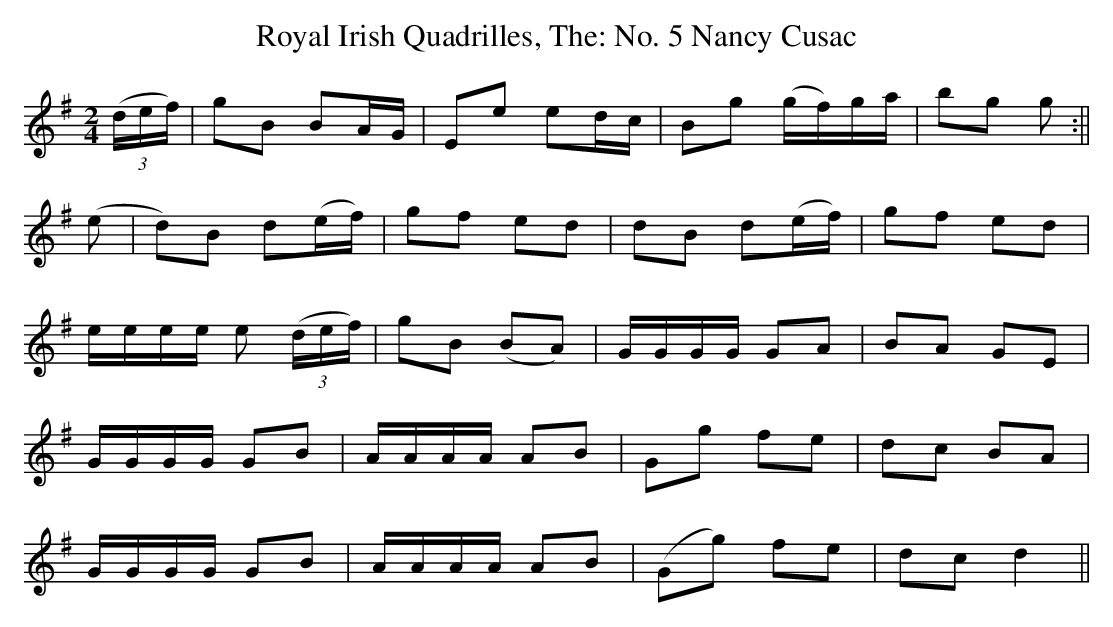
X:1
T:Royal Irish Quadrilles, The: No. 5 Nancy Cusac
M:2/4
L:1/8
K:G
((3d/e/f/)|gB BA/G/|Ee ed/c/|Bg (g/f/)g/a/|bg g:||
(e|d)B d(e/f/)|gf ed|dB d(e/f/)|gf ed|
e/e/e/e/ e ((3d/e/f/)|gB (BA)|G/G/G/G/ GA|BA GE|
G/G/G/G/ GB|A/A/A/A/ AB|Gg fe|dc BA|
G/G/G/G/ GB|A/A/A/A/ AB|(Gg) fe|dc d2||
